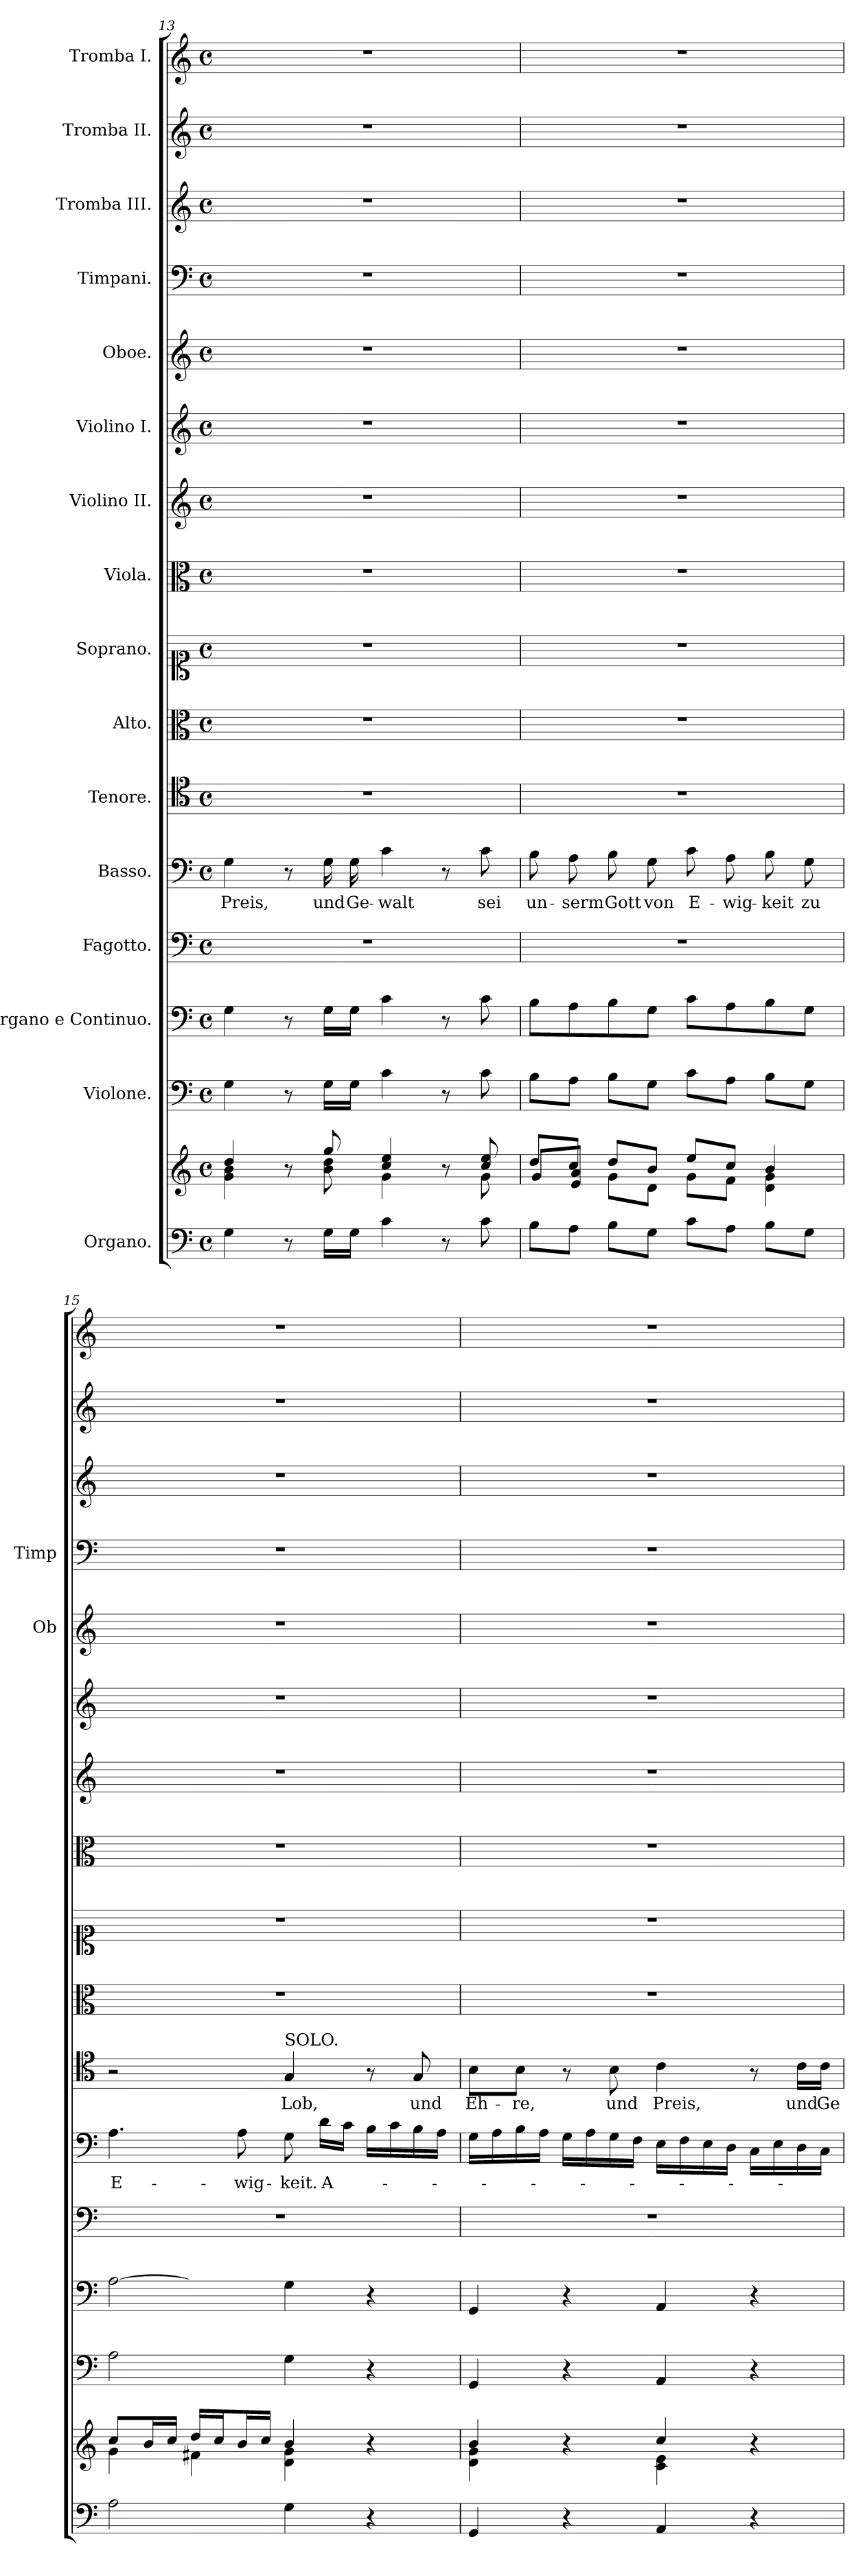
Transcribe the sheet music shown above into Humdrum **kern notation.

**kern	**kern	**kern	**kern	**kern	**kern	**text	**kern	**text	**kern	**kern	**kern	**kern	**kern	**kern	**kern	**kern	**kern	**kern
*part16	*part16	*part15	*part14	*part13	*part12	*part12	*part11	*part11	*part10	*part9	*part8	*part7	*part6	*part5	*part4	*part3	*part2	*part1
*staff17	*staff16	*staff15	*staff14	*staff13	*staff12	*staff12	*staff11	*staff11	*staff10	*staff9	*staff8	*staff7	*staff6	*staff5	*staff4	*staff3	*staff2	*staff1
*I"Organo.	*	*I"Violone.	*I"Organo e Continuo.	*I"Fagotto.	*I"Basso.	*	*I"Tenore.	*	*I"Alto.	*I"Soprano.	*I"Viola.	*I"Violino II.	*I"Violino I.	*I"Oboe.	*I"Timpani.	*I"Tromba III.	*I"Tromba II.	*I"Tromba I.
*	*	*	*	*	*	*	*	*	*	*	*	*	*	*I'Ob	*I'Timp	*	*	*
!!LO:PB:g=z
*clefF4	*clefG2	*clefF4	*clefF4	*clefF4	*clefF4	*	*clefC4	*	*clefC3	*clefC1	*clefC3	*clefG2	*clefG2	*clefG2	*clefF4	*clefG2	*clefG2	*clefG2
*	*	*ITrd7c12	*	*	*	*	*	*	*	*	*	*	*	*	*	*	*	*
*k[]	*k[]	*k[]	*k[]	*k[]	*k[]	*	*k[]	*	*k[]	*k[]	*k[]	*k[]	*k[]	*k[]	*k[]	*k[]	*k[]	*k[]
*M4/4	*M4/4	*M4/4	*M4/4	*M4/4	*M4/4	*	*M4/4	*	*M4/4	*M4/4	*M4/4	*M4/4	*M4/4	*M4/4	*M4/4	*M4/4	*M4/4	*M4/4
*met(c)	*met(c)	*met(c)	*met(c)	*met(c)	*met(c)	*	*met(c)	*	*met(c)	*met(c)	*met(c)	*met(c)	*met(c)	*met(c)	*met(c)	*met(c)	*met(c)	*met(c)
=13	=13	=13	=13	=13	=13	=13	=13	=13	=13	=13	=13	=13	=13	=13	=13	=13	=13	=13
*	*^	*	*	*	*	*	*	*	*	*	*	*	*	*	*	*	*	*
!	!	!	!	!	!	!	!LO:LY:b	!	!	!	!	!	!	!	!	!	!	!	!
4G\	4dd!/	4g!\ 4b!\	4GG\	4G\	1r	4G\	Preis,	1r	.	1r	1r	1r	1r	1r	1r	1r	1r	1r	1r
8r	8r	8ryy	8r	8r	.	8r	.	.	.	.	.	.	.	.	.	.	.	.	.
!	!	!	!	!	!	!	!LO:LY:b	!	!	!	!	!	!	!	!	!	!	!	!
16G\LL	8gg!/	8b!\ 8dd!\	16GG\LL	16G\LL	.	16G\	und	.	.	.	.	.	.	.	.	.	.	.	.
!	!	!	!	!	!	!	!LO:LY:b	!	!	!	!	!	!	!	!	!	!	!	!
16G\JJ	.	.	16GG\JJ	16G\JJ	.	16G\	Ge-	.	.	.	.	.	.	.	.	.	.	.	.
!	!	!	!	!	!	!	!LO:LY:b	!	!	!	!	!	!	!	!	!	!	!	!
4c\	4cc!/ 4ee!/	4g!\	4C\	4c\	.	4c\	-walt	.	.	.	.	.	.	.	.	.	.	.	.
8r	8r	8ryy	8r	8r	.	8r	.	.	.	.	.	.	.	.	.	.	.	.	.
!	!	!	!	!	!	!	!LO:LY:b	!	!	!	!	!	!	!	!	!	!	!	!
8c\	8cc!/ 8ee!/	8g!\	8C\	8c\	.	8c\	sei	.	.	.	.	.	.	.	.	.	.	.	.
=14	=14	=14	=14	=14	=14	=14	=14	=14	=14	=14	=14	=14	=14	=14	=14	=14	=14	=14	=14
!	!	!	!	!	!	!	!LO:LY:b	!	!	!	!	!	!	!	!	!	!	!	!
8B\L	8dd!/L	8g!/L	8BB\L	8B\L	1r	8B\	un-	1r	.	1r	1r	1r	1r	1r	1r	1r	1r	1r	1r
!	!	!	!	!	!	!	!LO:LY:b	!	!	!	!	!	!	!	!	!	!	!	!
8A\J	8cc!/J	8e!/ 8a!/J	8AA\J	8A\	.	8A\	-serm	.	.	.	.	.	.	.	.	.	.	.	.
!	!	!	!	!	!	!	!LO:LY:b	!	!	!	!	!	!	!	!	!	!	!	!
8B\L	8dd!/L	8g!\L	8BB\L	8B\	.	8B\	Gott	.	.	.	.	.	.	.	.	.	.	.	.
!	!	!	!	!	!	!	!LO:LY:b	!	!	!	!	!	!	!	!	!	!	!	!
8G\J	8b!/J	8d!\J	8GG\J	8G\J	.	8G\	von	.	.	.	.	.	.	.	.	.	.	.	.
!	!	!	!	!	!	!	!LO:LY:b	!	!	!	!	!	!	!	!	!	!	!	!
8c\L	8ee!/L	8g!\L	8C\L	8c\L	.	8c\	E-	.	.	.	.	.	.	.	.	.	.	.	.
!	!	!	!	!	!	!	!LO:LY:b	!	!	!	!	!	!	!	!	!	!	!	!
8A\J	8cc!/J	8f!\J	8AA\J	8A\	.	8A\	-wig-	.	.	.	.	.	.	.	.	.	.	.	.
!	!	!	!	!	!	!	!LO:LY:b	!	!	!	!	!	!	!	!	!	!	!	!
8B\L	4b!/	4d!\ 4g!\	8BB\L	8B\	.	8B\	-keit	.	.	.	.	.	.	.	.	.	.	.	.
!	!	!	!	!	!	!	!LO:LY:b	!	!	!	!	!	!	!	!	!	!	!	!
8G\J	.	.	8GG\J	8G\J	.	8G\	zu	.	.	.	.	.	.	.	.	.	.	.	.
=15	=15	=15	=15	=15	=15	=15	=15	=15	=15	=15	=15	=15	=15	=15	=15	=15	=15	=15	=15
!	!	!	!	!LO:N:head=open	!	!	!LO:LY:b	!	!	!	!	!	!	!	!	!	!	!	!
2A\	8cc!/L	4g!\	2AA\	[4A\	1r	4.A\	E-	2r	.	1r	1r	1r	1r	1r	1r	1r	1r	1r	1r
.	16b!/L	.	.	.	.	.	.	.	.	.	.	.	.	.	.	.	.	.	.
.	16cc!/JJ	.	.	.	.	.	.	.	.	.	.	.	.	.	.	.	.	.	.
.	16dd!/LL	4f#X!\	.	4A\yy]	.	.	.	.	.	.	.	.	.	.	.	.	.	.	.
.	16cc!/J	.	.	.	.	.	.	.	.	.	.	.	.	.	.	.	.	.	.
!	!	!	!	!	!	!	!LO:LY:b	!	!	!	!	!	!	!	!	!	!	!	!
.	16b!/L	.	.	.	.	8A\	-wig-	.	.	.	.	.	.	.	.	.	.	.	.
.	16cc!/JJ	.	.	.	.	.	.	.	.	.	.	.	.	.	.	.	.	.	.
!	!	!	!	!	!	!	!	!LO:TX:a:t=SOLO.	!	!	!	!	!	!	!	!	!	!	!
!	!	!	!	!	!	!	!LO:LY:b	!	!LO:LY:b	!	!	!	!	!	!	!	!	!	!
4G\	4b!/	4d!\ 4g!\	4GG\	4G\	.	8G\	-keit.	4G/	Lob,	.	.	.	.	.	.	.	.	.	.
!	!	!	!	!	!	!	!LO:LY:b	!	!	!	!	!	!	!	!	!	!	!	!
.	.	.	.	.	.	16d\LL	A-	.	.	.	.	.	.	.	.	.	.	.	.
.	.	.	.	.	.	16c\JJ	.	.	.	.	.	.	.	.	.	.	.	.	.
4r	4r	4ryy	4r	4r	.	16B\LL	.	8r	.	.	.	.	.	.	.	.	.	.	.
.	.	.	.	.	.	16c\	.	.	.	.	.	.	.	.	.	.	.	.	.
!	!	!	!	!	!	!	!	!	!LO:LY:b	!	!	!	!	!	!	!	!	!	!
.	.	.	.	.	.	16B\	.	8G/	und	.	.	.	.	.	.	.	.	.	.
.	.	.	.	.	.	16A\JJ	.	.	.	.	.	.	.	.	.	.	.	.	.
=16	=16	=16	=16	=16	=16	=16	=16	=16	=16	=16	=16	=16	=16	=16	=16	=16	=16	=16	=16
!	!	!	!	!	!	!	!	!	!LO:LY:b	!	!	!	!	!	!	!	!	!	!
4GG/	4b!/	4d!\ 4g!\	4GGG/	4GG/	1r	16G\LL	.	8B\L	Eh-	1r	1r	1r	1r	1r	1r	1r	1r	1r	1r
.	.	.	.	.	.	16A\	.	.	.	.	.	.	.	.	.	.	.	.	.
!	!	!	!	!	!	!	!	!	!LO:LY:b	!	!	!	!	!	!	!	!	!	!
.	.	.	.	.	.	16B\	.	8B\J	-re,	.	.	.	.	.	.	.	.	.	.
.	.	.	.	.	.	16A\JJ	.	.	.	.	.	.	.	.	.	.	.	.	.
4r	4r	4ryy	4r	4r	.	16G\LL	.	8r	.	.	.	.	.	.	.	.	.	.	.
.	.	.	.	.	.	16A\	.	.	.	.	.	.	.	.	.	.	.	.	.
!	!	!	!	!	!	!	!	!	!LO:LY:b	!	!	!	!	!	!	!	!	!	!
.	.	.	.	.	.	16G\	.	8B\	und	.	.	.	.	.	.	.	.	.	.
.	.	.	.	.	.	16F\JJ	.	.	.	.	.	.	.	.	.	.	.	.	.
!	!	!	!	!	!	!	!	!	!LO:LY:b	!	!	!	!	!	!	!	!	!	!
4AA/	4cc!/	4c!\ 4e!\	4AAA/	4AA/	.	16E\LL	.	4c\	Preis,	.	.	.	.	.	.	.	.	.	.
.	.	.	.	.	.	16F\	.	.	.	.	.	.	.	.	.	.	.	.	.
.	.	.	.	.	.	16E\	.	.	.	.	.	.	.	.	.	.	.	.	.
.	.	.	.	.	.	16D\JJ	.	.	.	.	.	.	.	.	.	.	.	.	.
4r	4r	4ryy	4r	4r	.	16C\LL	.	8r	.	.	.	.	.	.	.	.	.	.	.
.	.	.	.	.	.	16E\	.	.	.	.	.	.	.	.	.	.	.	.	.
!	!	!	!	!	!	!	!	!	!LO:LY:b	!	!	!	!	!	!	!	!	!	!
.	.	.	.	.	.	16D\	.	16c\LL	und	.	.	.	.	.	.	.	.	.	.
!	!	!	!	!	!	!	!	!	!LO:LY:b	!	!	!	!	!	!	!	!	!	!
.	.	.	.	.	.	16C\JJ	.	16c\JJ	Ge-	.	.	.	.	.	.	.	.	.	.
*	*v	*v	*	*	*	*	*	*	*	*	*	*	*	*	*	*	*	*	*
=	=	=	=	=	=	=	=	=	=	=	=	=	=	=	=	=	=	=
*-	*-	*-	*-	*-	*-	*-	*-	*-	*-	*-	*-	*-	*-	*-	*-	*-	*-	*-
